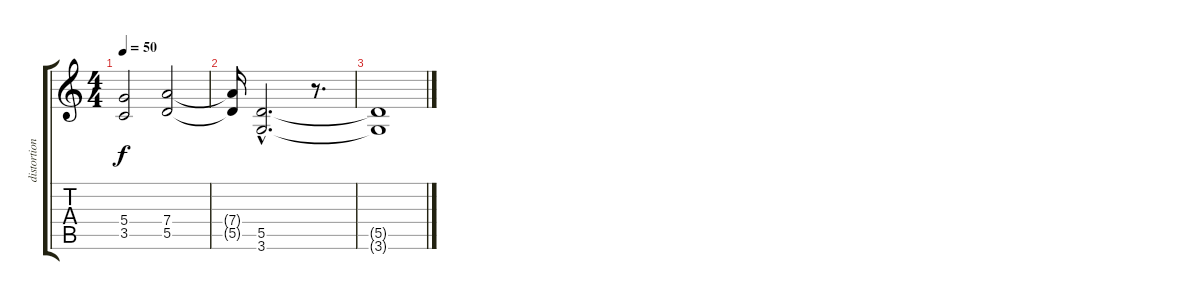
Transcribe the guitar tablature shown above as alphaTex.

\track ("distortion" "distortion") {instrument distortionguitar}
\staff {score tabs}
\tuning (E4 B3 G3 D3 A2 E2) {hide}
\ts (4 4)
\tempo 50
\clef g2
\ks c
(5.4 3.5).2{dy f} (7.4 5.5).2 |
(7.4{t} 5.5{t}).16 (5.5{hac} 3.6{hac}).2{d} r.8{d} |
(5.5{t} 3.6{t}).1{volume 0}
